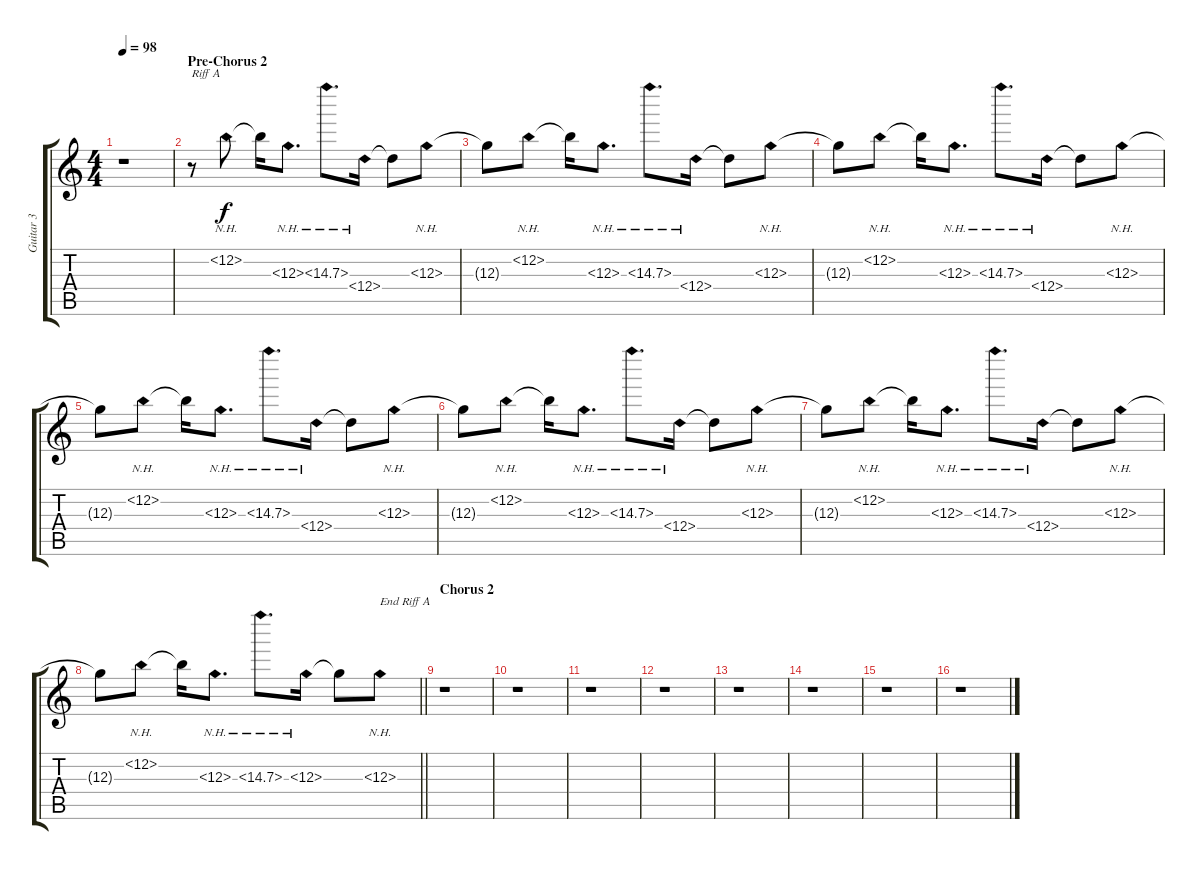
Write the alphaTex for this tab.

\track ("Guitar 3" "Guitar 3") {instrument overdrivenguitar}
\staff {score tabs}
\tuning (E4 B3 G3 D3 A2 E2) {hide}
\ts (4 4)
\tempo 98
\clef g2
\ks c
r.1{dy f} |
\section ("" "Pre-Chorus 2")
r.8{txt "Riff A"} 12.2{nh}.8 12.2{t}.16 12.3{nh}.8{d} 14.3{nh}.8{d} 12.4{nh}.16 12.4{t}.8 12.3{nh}.8 |
12.3{t}.8 12.2{nh}.8 12.2{t}.16 12.3{nh}.8{d} 14.3{nh}.8{d} 12.4{nh}.16 12.4{t}.8 12.3{nh}.8 |
12.3{t}.8 12.2{nh}.8 12.2{t}.16 12.3{nh}.8{d} 14.3{nh}.8{d} 12.4{nh}.16 12.4{t}.8 12.3{nh}.8 |
12.3{t}.8 12.2{nh}.8 12.2{t}.16 12.3{nh}.8{d} 14.3{nh}.8{d} 12.4{nh}.16 12.4{t}.8 12.3{nh}.8 |
12.3{t}.8 12.2{nh}.8 12.2{t}.16 12.3{nh}.8{d} 14.3{nh}.8{d} 12.4{nh}.16 12.4{t}.8 12.3{nh}.8 |
12.3{t}.8 12.2{nh}.8 12.2{t}.16 12.3{nh}.8{d} 14.3{nh}.8{d} 12.4{nh}.16 12.4{t}.8 12.3{nh}.8 |
\barLineRight lightlight
12.3{t}.8 12.2{nh}.8 12.2{t}.16 12.3{nh}.8{d} 14.3{nh}.8{d} 12.3{nh}.16 12.3{t}.8 11.3{nh}.8{txt "End Riff A"} |
\section ("" "Chorus 2")
r.1 |
r.1 |
r.1 |
r.1 |
r.1 |
r.1 |
r.1 |
r.1
